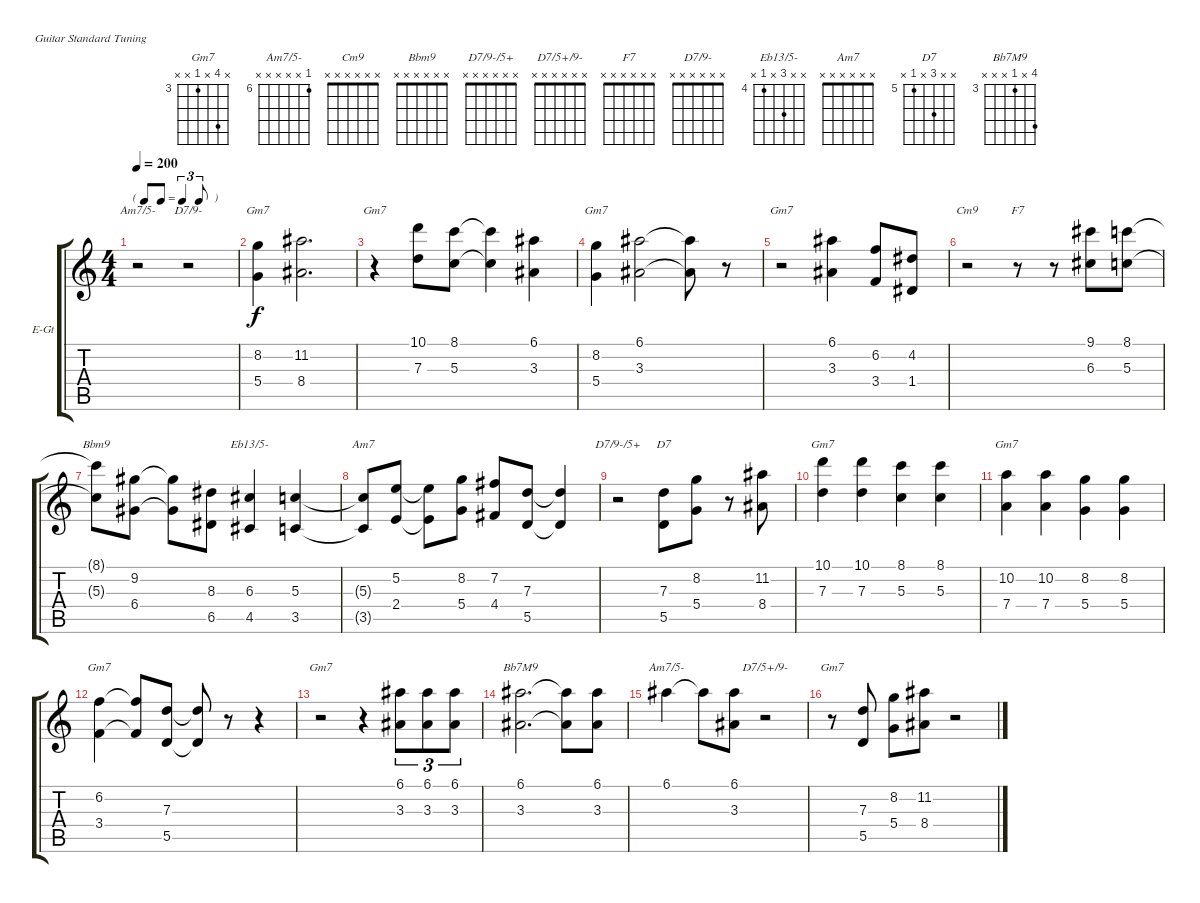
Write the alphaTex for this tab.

\bracketExtendMode groupsimilarinstruments
\firstSystemTrackNameOrientation horizontal
\otherSystemsTrackNameOrientation horizontal
\track ("Guitare" "E-Gt") {instrument electricguitarjazz}
\staff {score tabs}
\tuning (E4 B3 G3 D3 A2 E2)
\chord ("Gm7" x x x x x x)
\chord ("Am7/5-" x x x x x x)
\chord ("Cm9" x x x x x x)
\chord ("Bbm9" x x x x x x)
\chord ("D7/9-/5+" x x x x x x)
\chord ("D7/5+/9-" x x x x x x)
\chord ("F7" x x x x x x)
\chord ("D7/9-" x x x x x x)
\chord ("Gm7" x 8 x 5 x x) {firstfret 5}
\chord ("Eb13/5-" x x 6 x 4 x) {firstfret 4}
\chord ("Am7" x x x x x x)
\chord ("D7" x x 7 x 5 x) {firstfret 5}
\chord ("Gm7" 10 x 7 x x x) {firstfret 7}
\chord ("Gm7" x 10 x 7 x x) {firstfret 7}
\chord ("Gm7" x 6 x 3 x x) {firstfret 3}
\chord ("Bb7M9" 6 x 3 x x x) {firstfret 3}
\chord ("Am7/5-" 6 x x x x x) {firstfret 6}
\ts (4 4)
\tf triplet8th
\tempo 200
\clef g2
\ks c
r.2{ch "Am7/5-" dy f} r.2{ch "D7/9-"} |
(8.2 5.4).4{ch "Gm7"} (11.2 8.4).2{d} |
r.4{ch "Gm7"} (10.1 7.3).8 (8.1 5.3).8 (8.1{t} 5.3{t}).4 (6.1 3.3).4 |
(8.2 5.4).4{ch "Gm7"} (6.1 3.3).2 (6.1{t} 3.3{t}).8 r.8 |
r.2{ch "Gm7"} (6.1 3.3).4 (6.2 3.4).8 (4.2 1.4).8 |
r.2{ch "Cm9"} r.8{ch "F7"} r.8 (9.1 6.3).8 (8.1 5.3).8 |
(8.1{t} 5.3{t}).8{ch "Bbm9"} (9.2 6.4).8 (9.2{t} 6.4{t}).8 (8.3 6.5).8 (6.3 4.5).4{ch "Eb13/5-"} (5.3 3.5).4 |
(5.3{t} 3.5{t}).8{ch "Am7"} (5.2 2.4).8 (5.2{t} 2.4{t}).8 (8.2 5.4).8 (7.2 4.4).8 (7.3 5.5).8 (7.3{t} 5.5{t}).4 |
r.2{ch "D7/9-/5+"} (7.3 5.5).8{ch "D7"} (8.2 5.4).8 r.8 (11.2 8.4).8 |
(10.1 7.3).4{ch "Gm7"} (10.1 7.3).4 (8.1 5.3).4 (8.1 5.3).4 |
(10.2 7.4).4{ch "Gm7"} (10.2 7.4).4 (8.2 5.4).4 (8.2 5.4).4 |
(6.2 3.4).4{ch "Gm7"} (6.2{t} 3.4{t}).8 (7.3 5.5).8 (7.3{t} 5.5{t}).8 r.8 r.4 |
r.2{ch "Gm7"} r.4 (6.1 3.3).8{tu (3 2)} (6.1 3.3).8{tu (3 2)} (6.1 3.3).8{tu (3 2)} |
(6.1 3.3).2{d ch "Bb7M9"} (6.1{t} 3.3{t}).8 (6.1 3.3).8 |
6.1.4{ch "Am7/5-"} 6.1{t}.8 (6.1 3.3).8 r.2{ch "D7/5+/9-"} |
r.8{ch "Gm7"} (7.3 5.5).8 (8.2 5.4).8 (11.2 8.4).8 r.2
